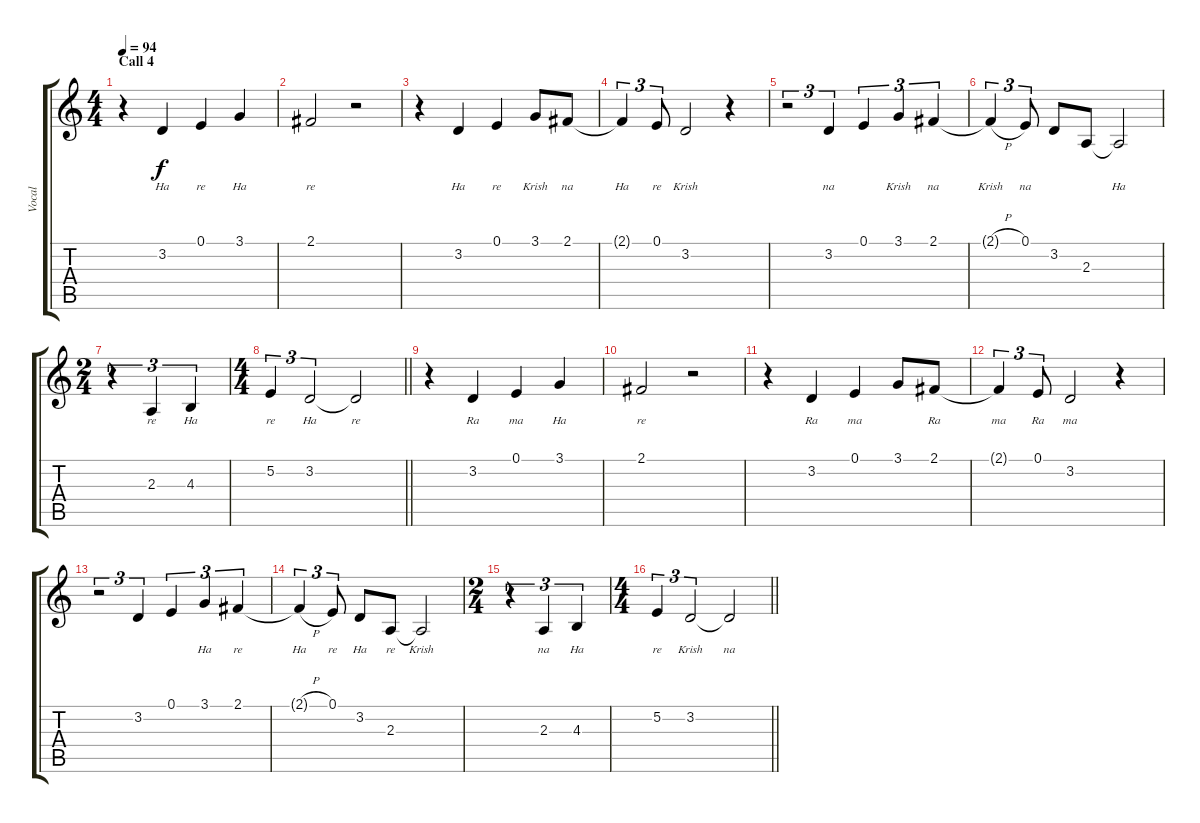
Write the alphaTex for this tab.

\track ("Vocal" "Vocal") {instrument acousticgrandpiano}
\staff {score tabs}
\tuning (E4 B3 G3 D3 A2 E2) {hide}
\ts (4 4)
\section ("" "Call 4")
\tempo 94
\clef g2
\ks c
r.4{dy f} 3.2.4{lyrics (0 "Ha") lyrics (1 "") lyrics (2 "") lyrics (3 "") lyrics (4 "")} 0.1.4{lyrics (0 "re") lyrics (1 "") lyrics (2 "") lyrics (3 "") lyrics (4 "")} 3.1.4{lyrics (0 "Ha") lyrics (1 "") lyrics (2 "") lyrics (3 "") lyrics (4 "")} |
2.1.2{lyrics (0 "re") lyrics (1 "") lyrics (2 "") lyrics (3 "") lyrics (4 "")} r.2 |
r.4 3.2.4{lyrics (0 "Ha") lyrics (1 "") lyrics (2 "") lyrics (3 "") lyrics (4 "")} 0.1.4{lyrics (0 "re") lyrics (1 "") lyrics (2 "") lyrics (3 "") lyrics (4 "")} 3.1.8{lyrics (0 "Krish") lyrics (1 "") lyrics (2 "") lyrics (3 "") lyrics (4 "")} 2.1.8{lyrics (0 "na") lyrics (1 "") lyrics (2 "") lyrics (3 "") lyrics (4 "")} |
2.1{t}.4{tu (3 2) lyrics (0 "Ha") lyrics (1 "") lyrics (2 "") lyrics (3 "") lyrics (4 "")} 0.1.8{tu (3 2) lyrics (0 "re") lyrics (1 "") lyrics (2 "") lyrics (3 "") lyrics (4 "")} 3.2.2{lyrics (0 "Krish") lyrics (1 "") lyrics (2 "") lyrics (3 "") lyrics (4 "")} r.4 |
r.2{tu (3 2)} 3.2.4{tu (3 2) lyrics (0 "na") lyrics (1 "") lyrics (2 "") lyrics (3 "") lyrics (4 "")} 0.1.4{tu (3 2) lyrics (0 "") lyrics (1 "") lyrics (2 "") lyrics (3 "") lyrics (4 "")} 3.1.4{tu (3 2) lyrics (0 "Krish") lyrics (1 "") lyrics (2 "") lyrics (3 "") lyrics (4 "")} 2.1.4{tu (3 2) lyrics (0 "na") lyrics (1 "") lyrics (2 "") lyrics (3 "") lyrics (4 "")} |
2.1{h t}.4{tu (3 2) lyrics (0 "Krish") lyrics (1 "") lyrics (2 "") lyrics (3 "") lyrics (4 "")} 0.1.8{tu (3 2) lyrics (0 "na") lyrics (1 "") lyrics (2 "") lyrics (3 "") lyrics (4 "")} 3.2.8{lyrics (0 "") lyrics (1 "") lyrics (2 "") lyrics (3 "") lyrics (4 "")} 2.3.8{lyrics (0 "") lyrics (1 "") lyrics (2 "") lyrics (3 "") lyrics (4 "")} 2.3{t}.2{lyrics (0 "Ha") lyrics (1 "") lyrics (2 "") lyrics (3 "") lyrics (4 "")} |
\ts (2 4)
r.4{tu (3 2)} 2.3.4{tu (3 2) lyrics (0 "re") lyrics (1 "") lyrics (2 "") lyrics (3 "") lyrics (4 "")} 4.3.4{tu (3 2) lyrics (0 "Ha") lyrics (1 "") lyrics (2 "") lyrics (3 "") lyrics (4 "")} |
\ts (4 4)
\barLineRight lightlight
5.2.4{tu (3 2) lyrics (0 "re") lyrics (1 "") lyrics (2 "") lyrics (3 "") lyrics (4 "")} 3.2.2{tu (3 2) lyrics (0 "Ha") lyrics (1 "") lyrics (2 "") lyrics (3 "") lyrics (4 "")} 3.2{t}.2{lyrics (0 "re") lyrics (1 "") lyrics (2 "") lyrics (3 "") lyrics (4 "")} |
r.4 3.2.4{lyrics (0 "Ra") lyrics (1 "") lyrics (2 "") lyrics (3 "") lyrics (4 "")} 0.1.4{lyrics (0 "ma") lyrics (1 "") lyrics (2 "") lyrics (3 "") lyrics (4 "")} 3.1.4{lyrics (0 "Ha") lyrics (1 "") lyrics (2 "") lyrics (3 "") lyrics (4 "")} |
2.1.2{lyrics (0 "re") lyrics (1 "") lyrics (2 "") lyrics (3 "") lyrics (4 "")} r.2 |
r.4 3.2.4{lyrics (0 "Ra") lyrics (1 "") lyrics (2 "") lyrics (3 "") lyrics (4 "")} 0.1.4{lyrics (0 "ma") lyrics (1 "") lyrics (2 "") lyrics (3 "") lyrics (4 "")} 3.1.8{lyrics (0 "") lyrics (1 "") lyrics (2 "") lyrics (3 "") lyrics (4 "")} 2.1.8{lyrics (0 "Ra") lyrics (1 "") lyrics (2 "") lyrics (3 "") lyrics (4 "")} |
2.1{t}.4{tu (3 2) lyrics (0 "ma") lyrics (1 "") lyrics (2 "") lyrics (3 "") lyrics (4 "")} 0.1.8{tu (3 2) lyrics (0 "Ra") lyrics (1 "") lyrics (2 "") lyrics (3 "") lyrics (4 "")} 3.2.2{lyrics (0 "ma") lyrics (1 "") lyrics (2 "") lyrics (3 "") lyrics (4 "")} r.4 |
r.2{tu (3 2)} 3.2.4{tu (3 2) lyrics (0 "") lyrics (1 "") lyrics (2 "") lyrics (3 "") lyrics (4 "")} 0.1.4{tu (3 2) lyrics (0 "") lyrics (1 "") lyrics (2 "") lyrics (3 "") lyrics (4 "")} 3.1.4{tu (3 2) lyrics (0 "Ha") lyrics (1 "") lyrics (2 "") lyrics (3 "") lyrics (4 "")} 2.1.4{tu (3 2) lyrics (0 "re") lyrics (1 "") lyrics (2 "") lyrics (3 "") lyrics (4 "")} |
2.1{h t}.4{tu (3 2) lyrics (0 "Ha") lyrics (1 "") lyrics (2 "") lyrics (3 "") lyrics (4 "")} 0.1.8{tu (3 2) lyrics (0 "re") lyrics (1 "") lyrics (2 "") lyrics (3 "") lyrics (4 "")} 3.2.8{lyrics (0 "Ha") lyrics (1 "") lyrics (2 "") lyrics (3 "") lyrics (4 "")} 2.3.8{lyrics (0 "re") lyrics (1 "") lyrics (2 "") lyrics (3 "") lyrics (4 "")} 2.3{t}.2{lyrics (0 "Krish") lyrics (1 "") lyrics (2 "") lyrics (3 "") lyrics (4 "")} |
\ts (2 4)
r.4{tu (3 2)} 2.3.4{tu (3 2) lyrics (0 "na") lyrics (1 "") lyrics (2 "") lyrics (3 "") lyrics (4 "")} 4.3.4{tu (3 2) lyrics (0 "Ha") lyrics (1 "") lyrics (2 "") lyrics (3 "") lyrics (4 "")} |
\ts (4 4)
\barLineRight lightlight
5.2.4{tu (3 2) lyrics (0 "re") lyrics (1 "") lyrics (2 "") lyrics (3 "") lyrics (4 "")} 3.2.2{tu (3 2) lyrics (0 "Krish") lyrics (1 "") lyrics (2 "") lyrics (3 "") lyrics (4 "")} 3.2{t}.2{lyrics (0 "na") lyrics (1 "") lyrics (2 "") lyrics (3 "") lyrics (4 "")}
